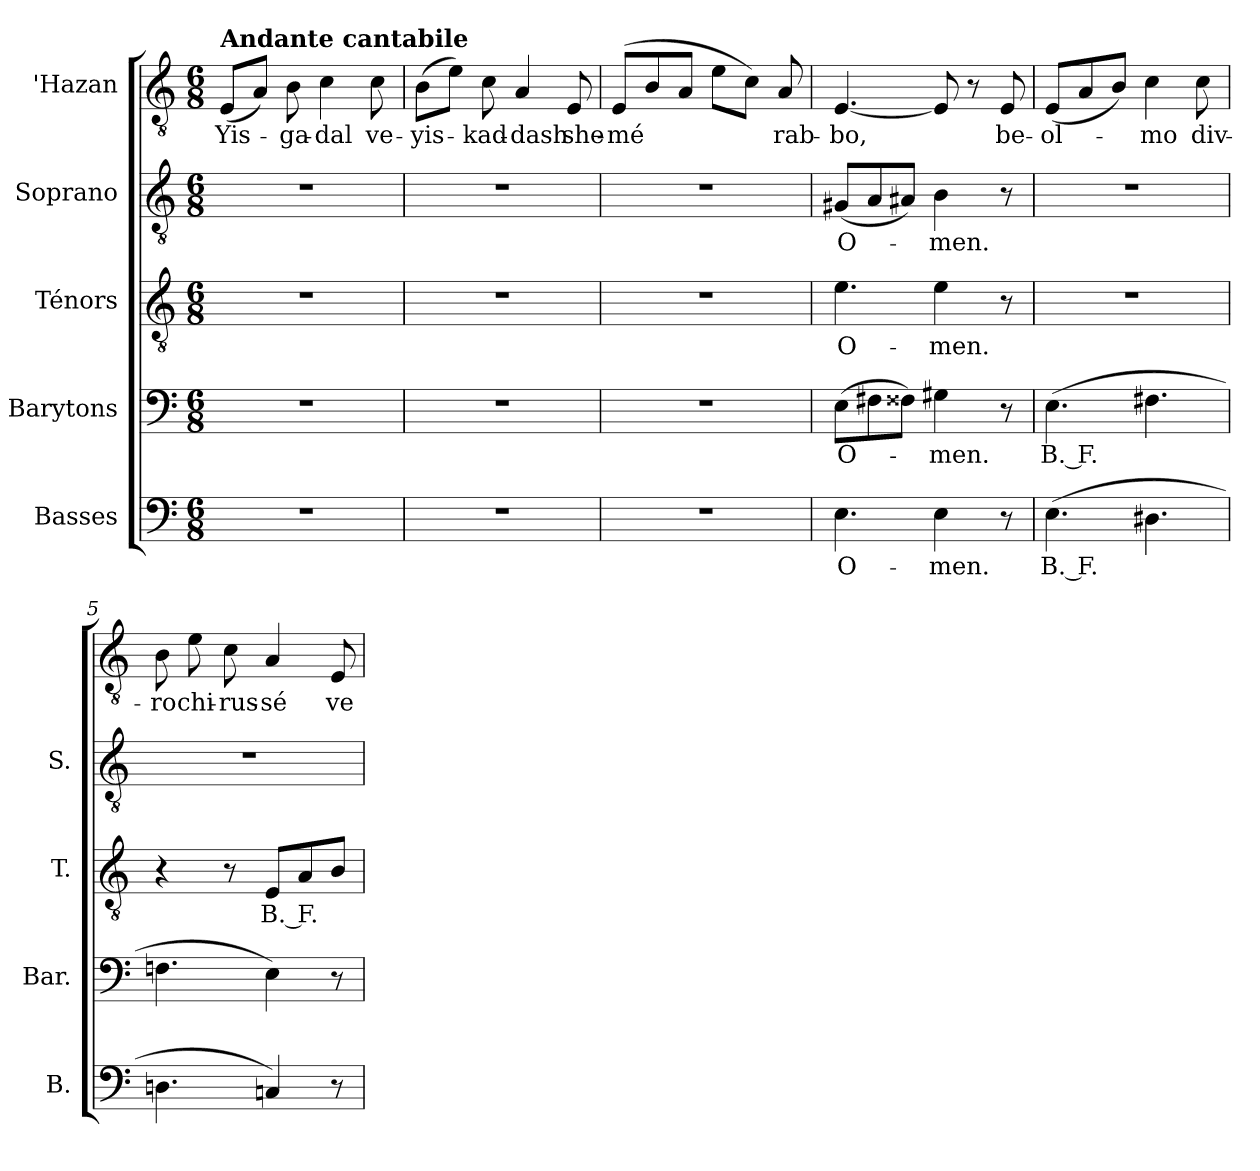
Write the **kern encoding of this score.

**kern	**text	**kern	**text	**kern	**text	**kern	**text	**kern	**text
*part5	*part5	*part4	*part4	*part3	*part3	*part2	*part2	*part1	*part1
*staff5	*staff5	*staff4	*staff4	*staff3	*staff3	*staff2	*staff2	*staff1	*staff1
*I"Basses	*	*I"Barytons	*	*I"Ténors	*	*I"Soprano	*	*I"'Hazan	*
*I'B.	*	*I'Bar.	*	*I'T.	*	*I'S.	*	*I''H.	*
!!LO:PB:g=z
*clefF4	*	*clefF4	*	*clefGv2	*	*clefGv2	*	*clefGv2	*
*	*	*	*	*ITrd7c12	*	*ITrd7c12	*	*ITrd7c12	*
*k[]	*	*k[]	*	*k[]	*	*k[]	*	*k[]	*
*a:	*	*a:	*	*a:	*	*a:	*	*a:	*
*M6/8	*	*M6/8	*	*M6/8	*	*M6/8	*	*M6/8	*
*MM80	*	*MM80	*	*MM80	*	*MM80	*	*MM80	*
=	=	=	=	=	=	=	=	=	=
!LO:N:vis=1	!	!LO:N:vis=1	!	!LO:N:vis=1	!	!LO:N:vis=1	!	!	!
!	!	!	!	!	!	!	!	!LO:TX:a:B:t=Andante cantabile	!
!	!	!	!	!	!	!	!	!	!LO:LY:b:color=#000000
2.r	.	2.r	.	2.r	.	2.r	.	(8EEi/L	Yis-
.	.	.	.	.	.	.	.	8AAi/J)	.
!	!	!	!	!	!	!	!	!	!LO:LY:b:color=#000000
.	.	.	.	.	.	.	.	8BBi\	-ga-
!	!	!	!	!	!	!	!	!	!LO:LY:b:color=#000000
.	.	.	.	.	.	.	.	4Ci\	-dal
!	!	!	!	!	!	!	!	!	!LO:LY:b:color=#000000
.	.	.	.	.	.	.	.	8Ci\	ve-
=1	=1	=1	=1	=1	=1	=1	=1	=1	=1
!LO:N:vis=1	!	!LO:N:vis=1	!	!LO:N:vis=1	!	!LO:N:vis=1	!	!	!
!	!	!	!	!	!	!	!	!	!LO:LY:b:color=#000000
2.r	.	2.r	.	2.r	.	2.r	.	(8BBi\L	-yis-
.	.	.	.	.	.	.	.	8Ei\J)	.
!	!	!	!	!	!	!	!	!	!LO:LY:b:color=#000000
.	.	.	.	.	.	.	.	8Ci\	-kad-
!	!	!	!	!	!	!	!	!	!LO:LY:b:color=#000000
.	.	.	.	.	.	.	.	4AAi/	-dash
!	!	!	!	!	!	!	!	!	!LO:LY:b:color=#000000
.	.	.	.	.	.	.	.	8EEi/	she-
=2	=2	=2	=2	=2	=2	=2	=2	=2	=2
!LO:N:vis=1	!	!LO:N:vis=1	!	!LO:N:vis=1	!	!LO:N:vis=1	!	!	!
!	!	!	!	!	!	!	!	!	!LO:LY:b:color=#000000
2.r	.	2.r	.	2.r	.	2.r	.	(8EEi/L	-mé
.	.	.	.	.	.	.	.	8BBi/	.
.	.	.	.	.	.	.	.	8AAi/J	.
.	.	.	.	.	.	.	.	8Ei\L	.
.	.	.	.	.	.	.	.	8Ci\J)	.
!	!	!	!	!	!	!	!	!	!LO:LY:b:color=#000000
.	.	.	.	.	.	.	.	8AAi/	rab-
=3	=3	=3	=3	=3	=3	=3	=3	=3	=3
!	!LO:LY:b:color=#000000	!	!	!	!	!	!	!	!
!	!	!	!LO:LY:b:color=#000000	!	!	!	!	!	!
!	!	!	!	!	!LO:LY:b:color=#000000	!	!	!	!
!	!	!	!	!	!	!	!LO:LY:b:color=#000000	!	!
!	!	!	!	!	!	!	!	!	!LO:LY:b:color=#000000
4.Ei\	O-	(8Ei\L	O-	4.Ei\	O-	(8GG#Xi/L	O-	[<4.EEi/	-bo,
.	.	8F#Xi\	.	.	.	8AAi/	.	.	.
.	.	8F##Xi\J)	.	.	.	8AA#Xi/J)	.	.	.
!	!LO:LY:b:color=#000000	!	!	!	!	!	!	!	!
!	!	!	!LO:LY:b:color=#000000	!	!	!	!	!	!
!	!	!	!	!	!LO:LY:b:color=#000000	!	!	!	!
!	!	!	!	!	!	!	!LO:LY:b:color=#000000	!	!
4Ei\	-men.	4G#Xi\	-men.	4Ei\	-men.	4BBi\	-men.	8EEi/]	.
.	.	.	.	.	.	.	.	8r	.
!	!	!	!	!	!	!	!	!	!LO:LY:b:color=#000000
8r	.	8r	.	8r	.	8r	.	8EEi/	be-
=4	=4	=4	=4	=4	=4	=4	=4	=4	=4
!	!LO:LY:b:color=#000000	!	!	!	!	!	!	!	!
!	!	!	!LO:LY:b:color=#000000	!LO:N:vis=1	!	!LO:N:vis=1	!	!	!
!	!	!	!	!	!	!	!	!	!LO:LY:b:color=#000000
(4.Ei\	B. F.	(4.Ei\	B. F.	2.r	.	2.r	.	(8EEi/L	-ol-
.	.	.	.	.	.	.	.	8AAi/	.
.	.	.	.	.	.	.	.	8BBi/J)	.
!	!	!	!	!	!	!	!	!	!LO:LY:b:color=#000000
4.D#Xi\	.	4.F#Xi\	.	.	.	.	.	4Ci\	-mo
!	!	!	!	!	!	!	!	!	!LO:LY:b:color=#000000
.	.	.	.	.	.	.	.	8Ci\	div-
=5	=5	=5	=5	=5	=5	=5	=5	=5	=5
!	!	!	!	!	!	!LO:N:vis=1	!	!	!
!	!	!	!	!	!	!	!	!	!LO:LY:b:color=#000000
4.Dni\	.	4.Fni\	.	4r	.	2.r	.	8BBi\	-ro
!	!	!	!	!	!	!	!	!	!LO:LY:b:color=#000000
.	.	.	.	.	.	.	.	8Ei\	chi-
!	!	!	!	!	!	!	!	!	!LO:LY:b:color=#000000
.	.	.	.	8r	.	.	.	8Ci\	-rus-
!	!	!	!	!	!LO:LY:b:color=#000000	!	!	!	!
!	!	!	!	!	!	!	!	!	!LO:LY:b:color=#000000
4Cni/)	.	4Ei\)	.	8EEi/L	B. F.	.	.	4AAi/	-sé
.	.	.	.	8AAi/	.	.	.	.	.
!	!	!	!	!	!	!	!	!	!LO:LY:b:color=#000000
8r	.	8r	.	8BBi/J	.	.	.	8EEi/	ve-
=	=	=	=	=	=	=	=	=	=
*-	*-	*-	*-	*-	*-	*-	*-	*-	*-
